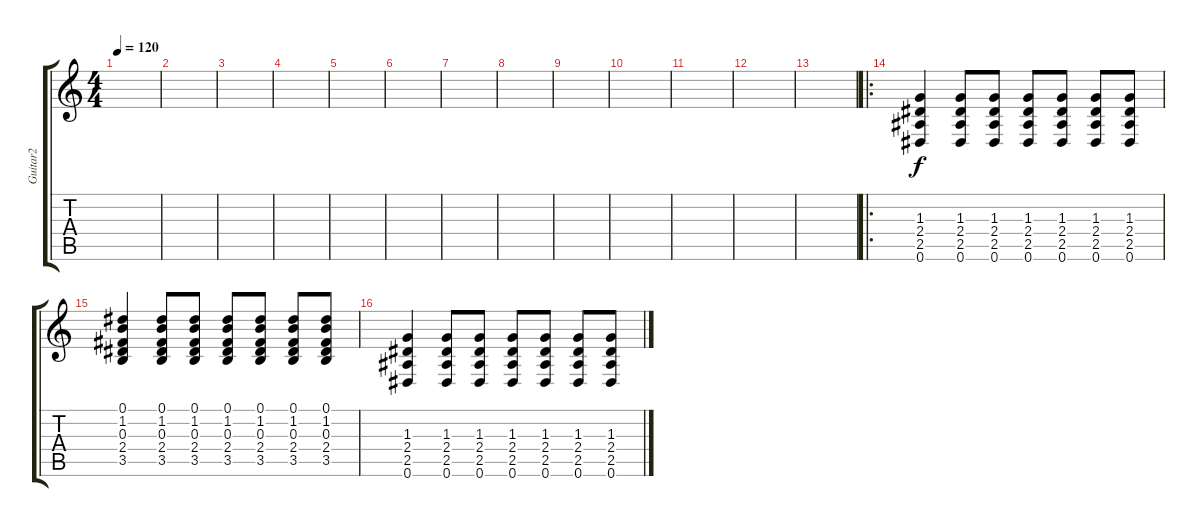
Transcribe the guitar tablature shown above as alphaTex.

\track ("Guitar2" "Guitar2") {instrument acousticguitarnylon}
\staff {score tabs}
\tuning (Eb4 Bb3 Gb3 Db3 Ab2 Eb2) {hide}
\ts (4 4)
\tempo 120
\clef g2
\ks c
|
|
|
|
|
|
|
|
|
|
|
|
|
\ro
(1.3 2.4 2.5 0.6).4 (1.3 2.4 2.5 0.6).8 (1.3 2.4 2.5 0.6).8 (1.3 2.4 2.5 0.6).8 (1.3 2.4 2.5 0.6).8 (1.3 2.4 2.5 0.6).8 (1.3 2.4 2.5 0.6).8 |
(0.1 1.2 0.3 2.4 3.5).4 (0.1 1.2 0.3 2.4 3.5).8 (0.1 1.2 0.3 2.4 3.5).8 (0.1 1.2 0.3 2.4 3.5).8 (0.1 1.2 0.3 2.4 3.5).8 (0.1 1.2 0.3 2.4 3.5).8 (0.1 1.2 0.3 2.4 3.5).8 |
(1.3 2.4 2.5 0.6).4 (1.3 2.4 2.5 0.6).8 (1.3 2.4 2.5 0.6).8 (1.3 2.4 2.5 0.6).8 (1.3 2.4 2.5 0.6).8 (1.3 2.4 2.5 0.6).8 (1.3 2.4 2.5 0.6).8
